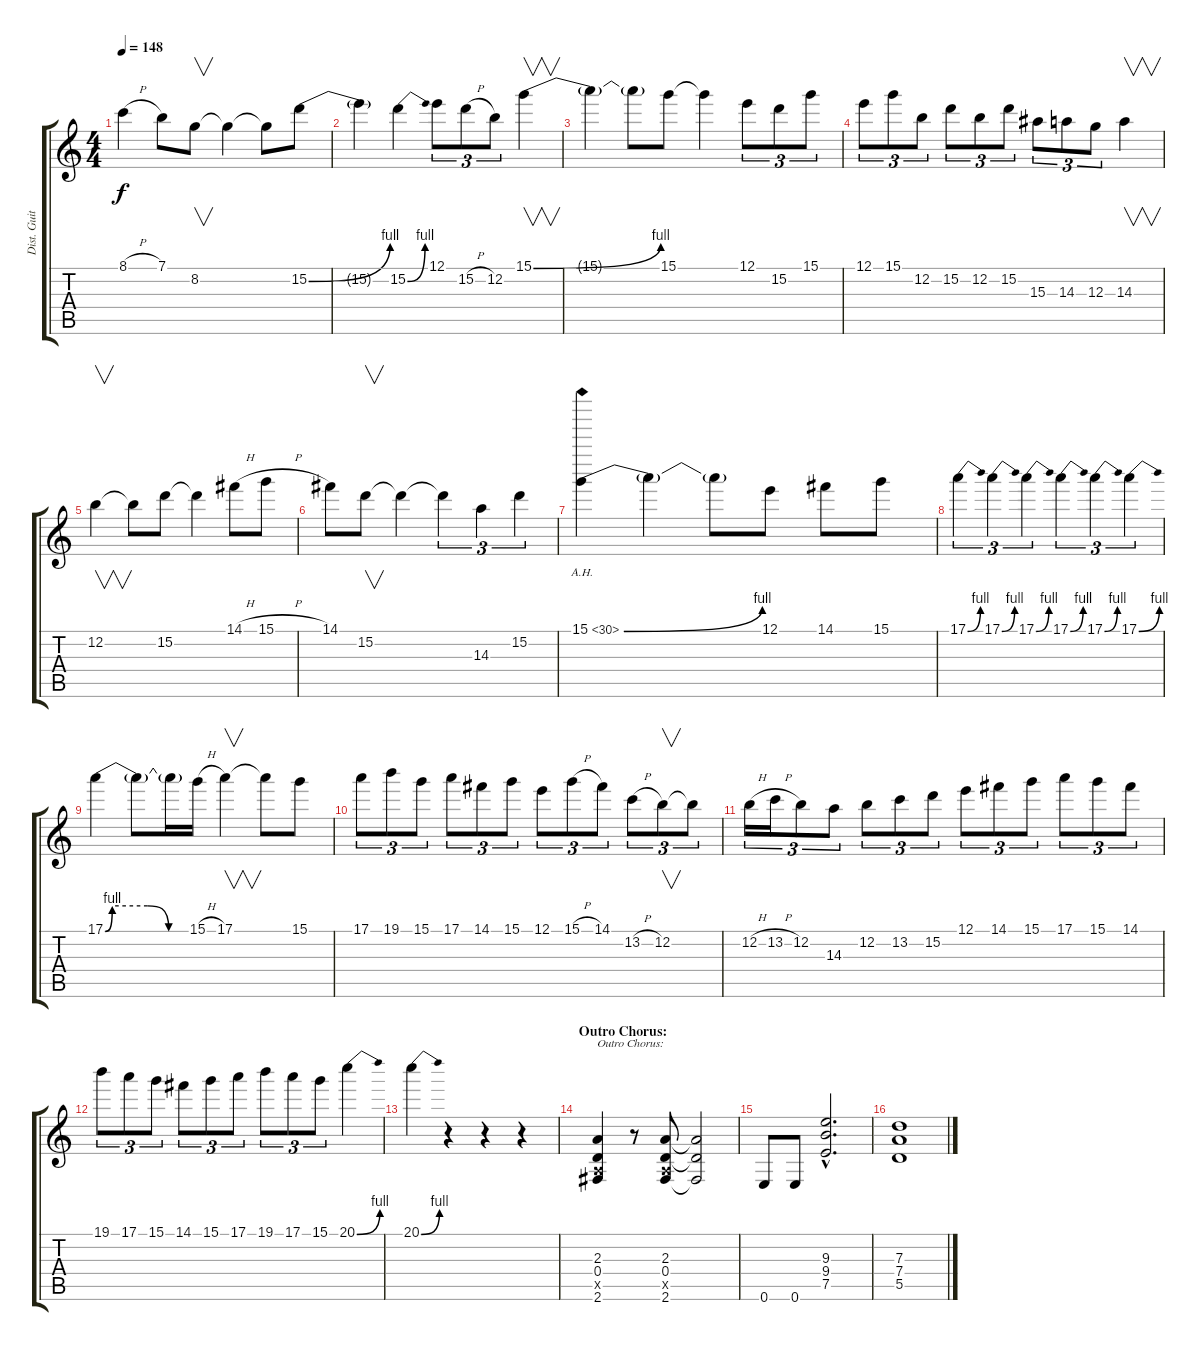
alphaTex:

\track ("Dist. Guitar 1" "Dist. Guit") {instrument overdrivenguitar}
\staff {score tabs}
\tuning (E4 B3 G3 D3 A2 E2) {hide}
\ts (4 4)
\tempo 148
\clef g2
\ks c
8.1{h}.4{dy f} 7.1.8 8.2.8{v} 8.2{t}.4 8.2{t}.8 15.2{be (bend 0 0 60 4)}.8 |
15.2{t}.4 15.2{be (bend 0 0 60 4)}.4 12.1.8{tu (3 2)} 15.2{h}.8{tu (3 2)} 12.2.8{tu (3 2)} 15.1{be (bend 0 0 60 4)}.4{v} |
15.1{t}.4 15.1{t}.8 15.1.8 15.1{t}.4 12.1.8{tu (3 2)} 15.2.8{tu (3 2)} 15.1.8{tu (3 2)} |
12.1.8{tu (3 2)} 15.1.8{tu (3 2)} 12.2.8{tu (3 2)} 15.2.8{tu (3 2)} 12.2.8{tu (3 2)} 15.2.8{tu (3 2)} 15.3.8{tu (3 2)} 14.3.8{tu (3 2)} 12.3.8{tu (3 2)} 14.3.4{v} |
12.2.4{v} 12.2{t}.8 15.2.8 15.2{t}.4 14.1{h}.8 15.1{h}.8 |
14.1.8 15.2.8{v} 15.2{t}.4 15.2{t}.4{tu (3 2)} 14.3.4{tu (3 2)} 15.2.4{tu (3 2)} |
15.1{be (bend 0 0 60 4) ah 15}.4 15.1{t}.4 15.1{t}.8 12.1.8 14.1.8 15.1.8 |
17.1{be (bend 0 0 60 4)}.4{tu (3 2)} 17.1{be (bend 0 0 60 4)}.4{tu (3 2)} 17.1{be (bend 0 0 60 4)}.4{tu (3 2)} 17.1{be (bend 0 0 60 4)}.4{tu (3 2)} 17.1{be (bend 0 0 60 4)}.4{tu (3 2)} 17.1{be (bend 0 0 60 4)}.4{tu (3 2)} |
17.1{be (custom 0 0 5 4 30 4 45 0 60 0)}.4 17.1{t}.8 17.1{t}.16 15.1{h}.16 17.1.4{v} 17.1{t}.8 15.1.8 |
17.1.8{tu (3 2)} 19.1.8{tu (3 2)} 15.1.8{tu (3 2)} 17.1.8{tu (3 2)} 14.1.8{tu (3 2)} 15.1.8{tu (3 2)} 12.1.8{tu (3 2)} 15.1{h}.8{tu (3 2)} 14.1.8{tu (3 2)} 13.2{h}.8{tu (3 2)} 12.2.8{v tu (3 2)} 12.2{t}.8{tu (3 2)} |
12.2{h}.16{tu (3 2)} 13.2{h}.16{tu (3 2)} 12.2.8{tu (3 2)} 14.3.8{tu (3 2)} 12.2.8{tu (3 2)} 13.2.8{tu (3 2)} 15.2.8{tu (3 2)} 12.1.8{tu (3 2)} 14.1.8{tu (3 2)} 15.1.8{tu (3 2)} 17.1.8{tu (3 2)} 15.1.8{tu (3 2)} 14.1.8{tu (3 2)} |
19.1.8{tu (3 2)} 17.1.8{tu (3 2)} 15.1.8{tu (3 2)} 14.1.8{tu (3 2)} 15.1.8{tu (3 2)} 17.1.8{tu (3 2)} 19.1.8{tu (3 2)} 17.1.8{tu (3 2)} 15.1.8{tu (3 2)} 20.1{be (bend 0 0 60 4)}.4 |
20.1{be (bend 0 0 60 4)}.4 r.4 r.4 r.4 |
\section ("" "Outro Chorus:")
(2.3 0.4 0.5{x} 2.6).4{txt "Outro Chorus:" volume 12 instrument overdrivenguitar} r.8 (2.3 0.4 0.5{x} 2.6).8 (2.3{t} 0.4{t} 2.6{t}).2 |
0.6.8 0.6.8 (9.3{hac} 9.4{hac} 7.5{hac}).2{d} |
(7.3 7.4 5.5).1
